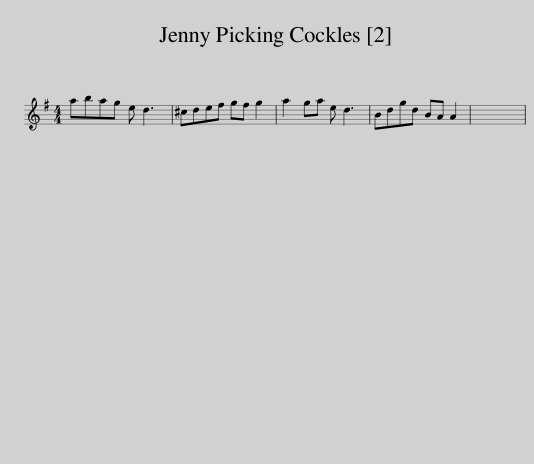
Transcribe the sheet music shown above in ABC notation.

X:1
L:1/8
M:4/4
I:linebreak $
K:G
V:1 treble
V:1
 abag e d3 | ^cdef gf g2 | a2 ga e d3 | Bdgd BA A2 | x8 | %5
